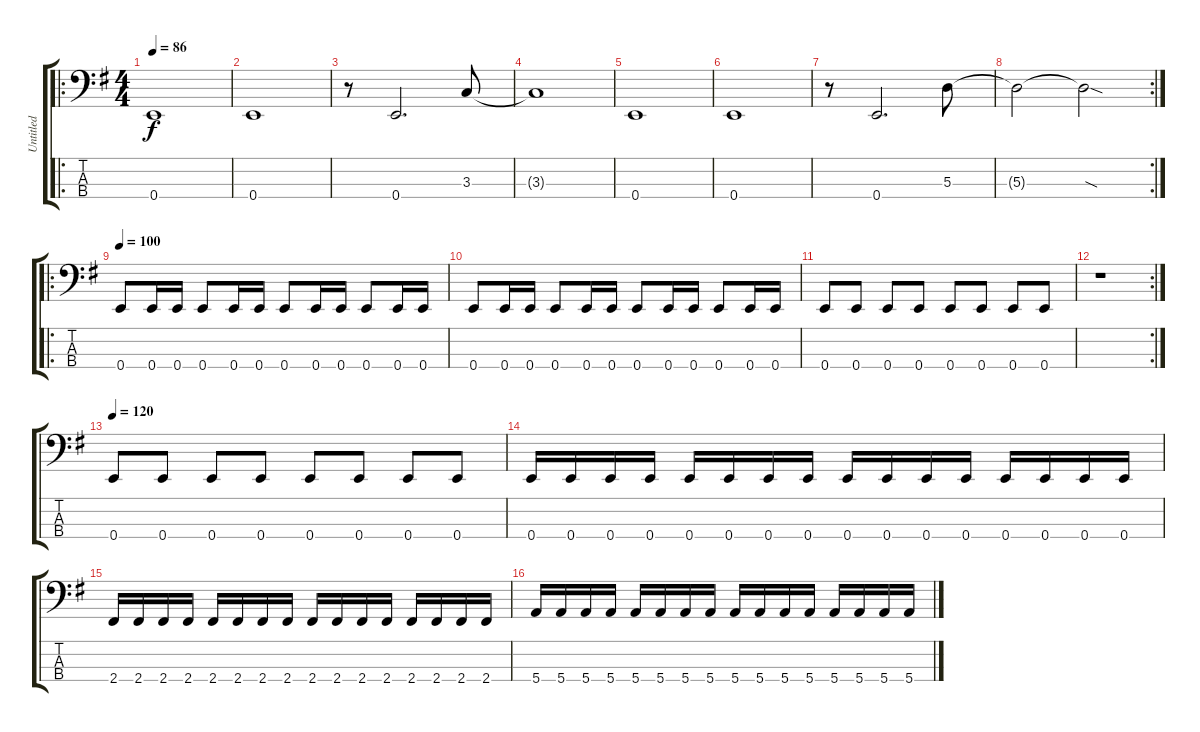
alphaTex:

\track ("Untitled" "Untitled") {instrument electricbassfinger}
\staff {score tabs}
\tuning (G2 D2 A1 E1) {hide}
\ro
\ts (4 4)
\tempo 86
\clef f4
\ks g
0.4.1{dy f instrument electricbassfinger} |
0.4.1 |
r.8 0.4.2{d} 3.3.8 |
3.3{t}.1 |
0.4.1 |
0.4.1 |
r.8 0.4.2{d} 5.3.8 |
\rc 2
5.3{t}.2 5.3{sod t}.2 |
\ro
\tempo 100
0.4.8 0.4.16 0.4.16 0.4.8 0.4.16 0.4.16 0.4.8 0.4.16 0.4.16 0.4.8 0.4.16 0.4.16 |
0.4.8 0.4.16 0.4.16 0.4.8 0.4.16 0.4.16 0.4.8 0.4.16 0.4.16 0.4.8 0.4.16 0.4.16 |
0.4.8 0.4.8 0.4.8 0.4.8 0.4.8 0.4.8 0.4.8 0.4.8 |
\rc 2
r.1 |
\tempo 120
0.4.8 0.4.8 0.4.8 0.4.8 0.4.8 0.4.8 0.4.8 0.4.8 |
0.4.16 0.4.16 0.4.16 0.4.16 0.4.16 0.4.16 0.4.16 0.4.16 0.4.16 0.4.16 0.4.16 0.4.16 0.4.16 0.4.16 0.4.16 0.4.16 |
2.4.16 2.4.16 2.4.16 2.4.16 2.4.16 2.4.16 2.4.16 2.4.16 2.4.16 2.4.16 2.4.16 2.4.16 2.4.16 2.4.16 2.4.16 2.4.16 |
5.4.16 5.4.16 5.4.16 5.4.16 5.4.16 5.4.16 5.4.16 5.4.16 5.4.16 5.4.16 5.4.16 5.4.16 5.4.16 5.4.16 5.4.16 5.4.16
